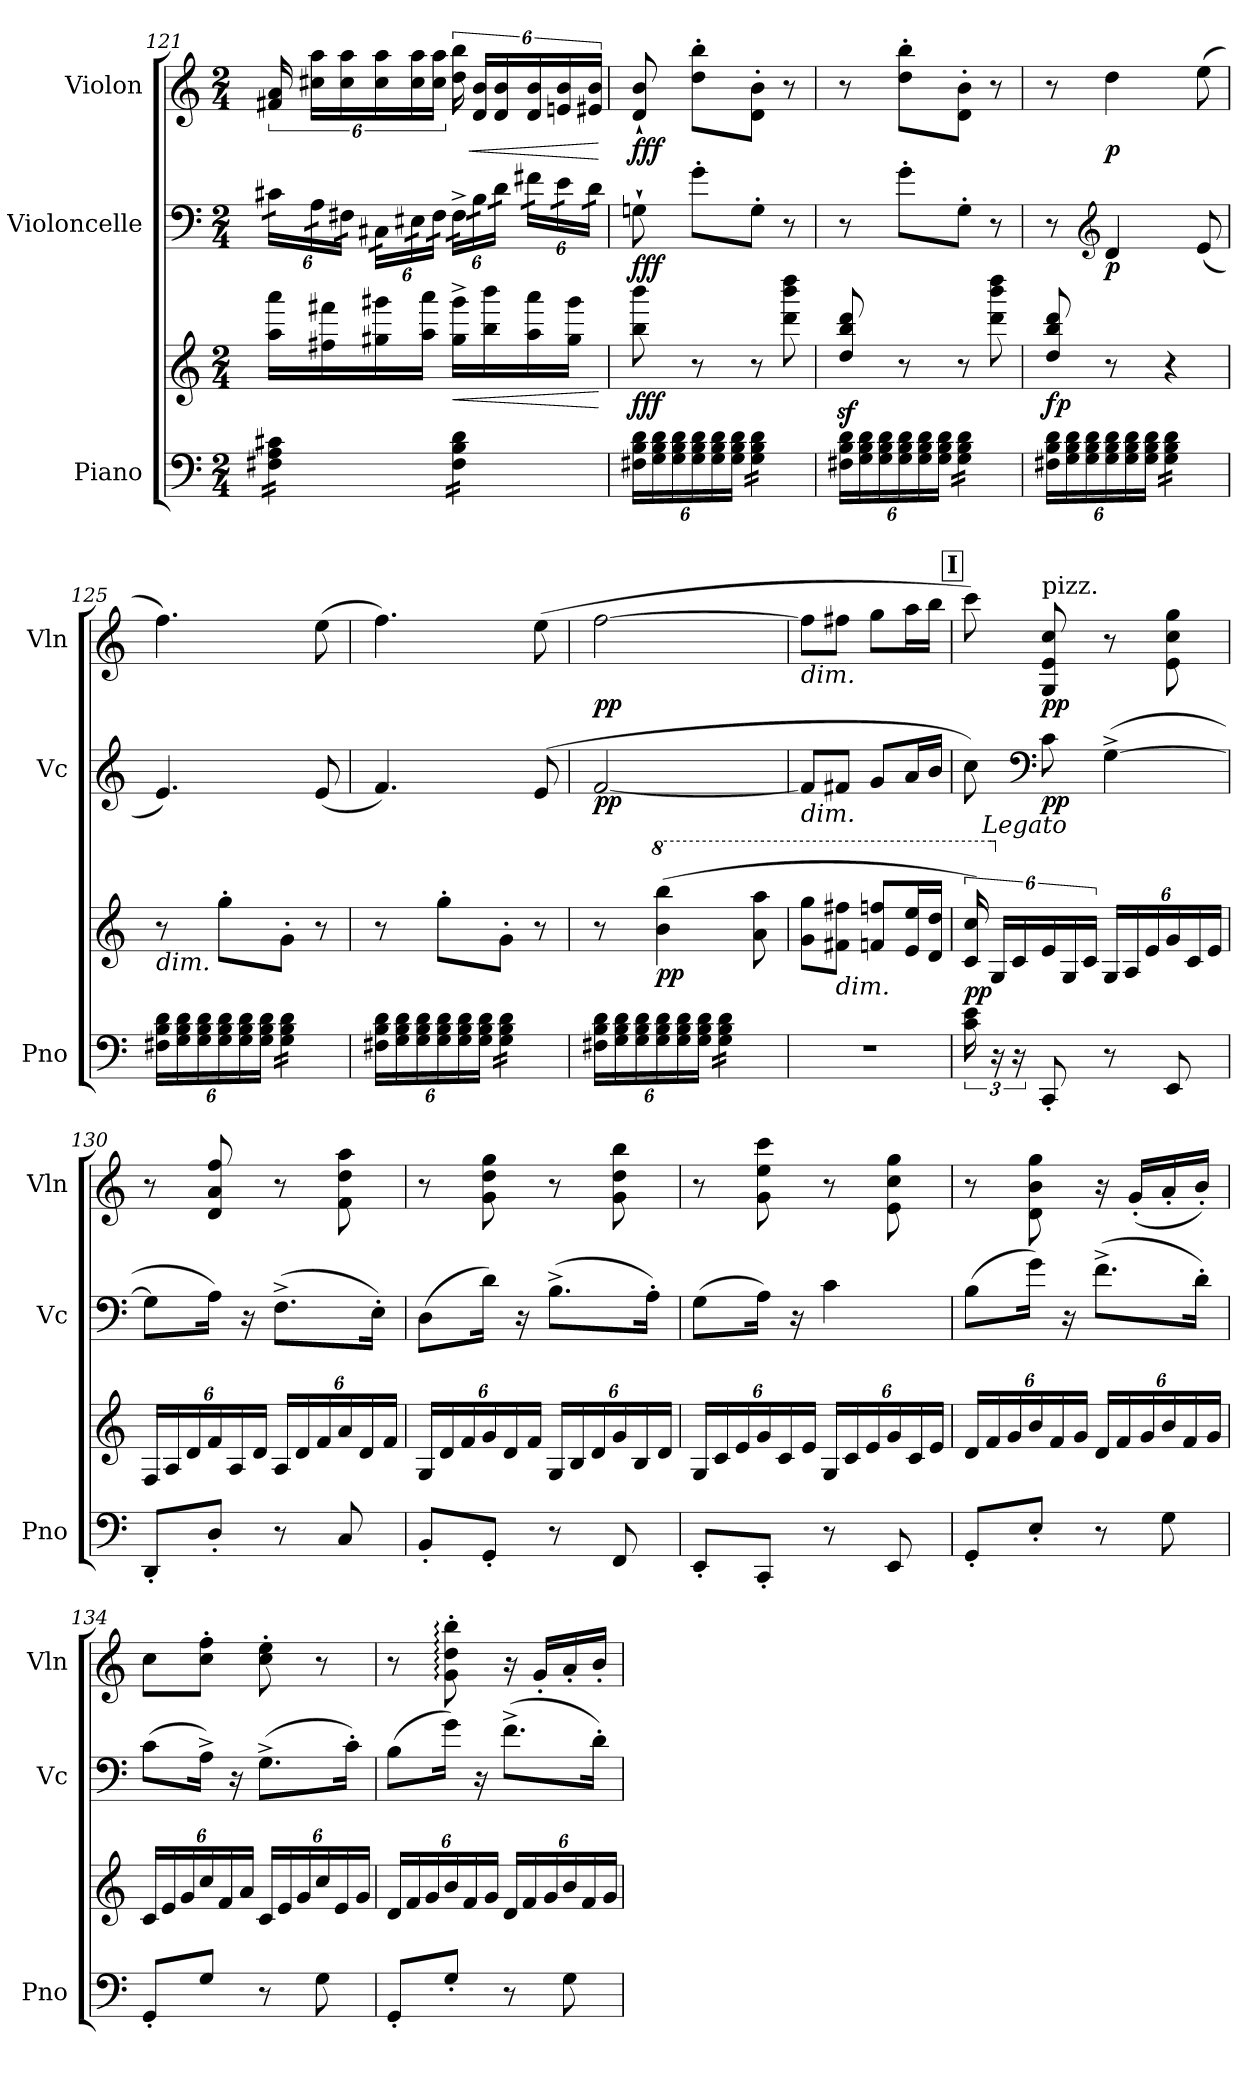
**kern	**kern	**dynam	**kern	**dynam	**kern	**dynam
*part3	*part3	*part3	*part2	*part2	*part1	*part1
*staff4	*staff3	*staff3/4	*staff2	*staff2	*staff1	*staff1
*I"Piano	*	*	*I"Violoncelle	*	*I"Violon	*
*I'Pno	*	*	*I'Vc	*	*I'Vln	*
*clefF4	*clefG2	*	*clefF4	*	*clefG2	*
*k[]	*k[]	*	*k[]	*	*k[]	*
*M2/4	*M2/4	*	*M2/4	*	*M2/4	*
*Xbrackettup	*	*	*Xbrackettup	*	*	*
=121	=121	=121	=121	=121	=121	=121
*tremolo	*	*	*	*	*	*
*	*	*	*tremolo	*	*	*
24F#X\ 24A\ 24c#X\LL	16aa\ 16aaa\LL	.	48c#X\LLL	.	24f#X/ 24a/	.
.	.	.	48c#X\	.	.	.
24F#X\ 24A\ 24c#X\	.	.	48A\	.	24cc#X\ 24aa\LL	.
.	16ff#X\ 16fff#X\	.	48A\	.	.	.
24F#X\ 24A\ 24c#X\	.	.	48F#X\	.	24cc#\ 24aa\	.
.	.	.	48F#X\JJJ	.	.	.
*	*	*	*	*	*Xbrackettup	*
24F#\ 24A\ 24c#\	16gg#X\ 16ggg#X\	.	48C#X\LLL	.	24cc#\ 24aa\	.
.	.	.	48C#X\	.	.	.
24F#\ 24A\ 24c#\	.	.	48E#X\	.	24cc#\ 24aa\	.
.	16aa\ 16aaa\JJ	.	48E#X\	.	.	.
24F#\ 24A\ 24c#\JJ	.	.	48F#\	.	24cc#\ 24aa\JJ	.
.	.	.	48F#\JJJ	.	.	.
!	!	!LO:HP:b	!	!	!	!
*	*	*	*	*	*brackettup	*
24F#\ 24B\ 24d\LL	16gg#\^ 16ggg#\^LL	<	48F#^\LLL	.	24dd\ 24bb\	.
.	.	.	48F#^\	.	.	.
!	!	!	!	!	!	!LO:HP:b
24F#\ 24B\ 24d\	.	.	48B\	.	24d/ 24b/LL	<
.	16bb\ 16bbb\	.	48B\	.	.	.
24F#\ 24B\ 24d\	.	.	48d\	.	24d/ 24b/	.
.	.	.	48d\JJJ	.	.	.
*	*	*	*	*	*Xbrackettup	*
24F#\ 24B\ 24d\	16aa\ 16aaa\	.	48f#X\LLL	.	24d/ 24b/	.
.	.	.	48f#X\	.	.	.
24F#\ 24B\ 24d\	.	.	48e\	.	24en/ 24b/	.
.	16gg#\ 16ggg#\JJ	.	48e\	.	.	.
24F#\ 24B\ 24d\JJ	.	.	48d\	.	24e#X/ 24b/JJ	.
*Xtremolo	*	*	*	*	*	*
.	.	.	48d\JJJ	.	.	.
*	*	*	*Xtremolo	*	*	*
.	.	[	.	.	.	[
=122	=122	=122	=122	=122	=122	=122
!	!	!LO:DY:b	!	!LO:DY:b	!	!LO:DY:b
24F#X\ 24B\ 24d\LL	8bb\ 8bbb\	fff	8Gn`\	fff	8d/` 8b/`	fff
24G\ 24B\ 24d\	.	.	.	.	.	.
24G\ 24B\ 24d\	.	.	.	.	.	.
24G\ 24B\ 24d\	8r	.	8g'\L	.	8dd\' 8bb\'L	.
24G\ 24B\ 24d\	.	.	.	.	.	.
24G\ 24B\ 24d\JJ	.	.	.	.	.	.
*tremolo	*	*	*	*	*	*
24G\ 24B\ 24d\LL	8r	.	8G'\J	.	8d\' 8b\'J	.
24G\ 24B\ 24d\	.	.	.	.	.	.
24G\ 24B\ 24d\	.	.	.	.	.	.
24G\ 24B\ 24d\	8ddd\ 8bbb\ 8dddd\	.	8r	.	8r	.
24G\ 24B\ 24d\	.	.	.	.	.	.
24G\ 24B\ 24d\JJ	.	.	.	.	.	.
*Xtremolo	*	*	*	*	*	*
!!LO:PB:g=z
=123	=123	=123	=123	=123	=123	=123
24F#X\ 24B\ 24d\LL	8dd/z< 8bb/z< 8ddd/z<	.	8r	.	8r	.
24G\ 24B\ 24d\	.	.	.	.	.	.
24G\ 24B\ 24d\	.	.	.	.	.	.
24G\ 24B\ 24d\	8r	.	8g'\L	.	8dd\' 8bb\'L	.
24G\ 24B\ 24d\	.	.	.	.	.	.
24G\ 24B\ 24d\JJ	.	.	.	.	.	.
*tremolo	*	*	*	*	*	*
24G\ 24B\ 24d\LL	8r	.	8G'\J	.	8d\' 8b\'J	.
24G\ 24B\ 24d\	.	.	.	.	.	.
24G\ 24B\ 24d\	.	.	.	.	.	.
24G\ 24B\ 24d\	8ddd\ 8bbb\ 8dddd\	.	8r	.	8r	.
24G\ 24B\ 24d\	.	.	.	.	.	.
24G\ 24B\ 24d\JJ	.	.	.	.	.	.
*Xtremolo	*	*	*	*	*	*
=124	=124	=124	=124	=124	=124	=124
!	!	!LO:DY:b	!	!	!	!
24F#X\ 24B\ 24d\LL	8dd/ 8bb/ 8ddd/	fp	8r	.	8r	.
24G\ 24B\ 24d\	.	.	.	.	.	.
24G\ 24B\ 24d\	.	.	.	.	.	.
*	*	*	*clefG2	*	*	*
!	!	!	!	!LO:DY:b	!	!LO:DY:b
24G\ 24B\ 24d\	8r	.	4d/	p	4dd\	p
24G\ 24B\ 24d\	.	.	.	.	.	.
24G\ 24B\ 24d\JJ	.	.	.	.	.	.
*tremolo	*	*	*	*	*	*
24G\ 24B\ 24d\LL	4r	.	.	.	.	.
24G\ 24B\ 24d\	.	.	.	.	.	.
24G\ 24B\ 24d\	.	.	.	.	.	.
24G\ 24B\ 24d\	.	.	(<8e/	.	(>8ee\	.
24G\ 24B\ 24d\	.	.	.	.	.	.
24G\ 24B\ 24d\JJ	.	.	.	.	.	.
*Xtremolo	*	*	*	*	*	*
=125	=125	=125	=125	=125	=125	=125
!	!LO:TX:b:i:t=dim.	!	!	!	!	!
24F#X\ 24B\ 24d\LL	8r	.	4.e/)	.	4.ff\)	.
24G\ 24B\ 24d\	.	.	.	.	.	.
24G\ 24B\ 24d\	.	.	.	.	.	.
24G\ 24B\ 24d\	8gg'\L	.	.	.	.	.
24G\ 24B\ 24d\	.	.	.	.	.	.
24G\ 24B\ 24d\JJ	.	.	.	.	.	.
*tremolo	*	*	*	*	*	*
24G\ 24B\ 24d\LL	8g'\J	.	.	.	.	.
24G\ 24B\ 24d\	.	.	.	.	.	.
24G\ 24B\ 24d\	.	.	.	.	.	.
24G\ 24B\ 24d\	8r	.	(<8e/	.	(>8ee\	.
24G\ 24B\ 24d\	.	.	.	.	.	.
24G\ 24B\ 24d\JJ	.	.	.	.	.	.
*Xtremolo	*	*	*	*	*	*
=126	=126	=126	=126	=126	=126	=126
24F#X\ 24B\ 24d\LL	8r	.	4.f/)	.	4.ff\)	.
24G\ 24B\ 24d\	.	.	.	.	.	.
24G\ 24B\ 24d\	.	.	.	.	.	.
24G\ 24B\ 24d\	8gg'\L	.	.	.	.	.
24G\ 24B\ 24d\	.	.	.	.	.	.
24G\ 24B\ 24d\JJ	.	.	.	.	.	.
*tremolo	*	*	*	*	*	*
24G\ 24B\ 24d\LL	8g'\J	.	.	.	.	.
24G\ 24B\ 24d\	.	.	.	.	.	.
24G\ 24B\ 24d\	.	.	.	.	.	.
24G\ 24B\ 24d\	8r	.	(>8e/	.	(>8ee\	.
24G\ 24B\ 24d\	.	.	.	.	.	.
24G\ 24B\ 24d\JJ	.	.	.	.	.	.
*Xtremolo	*	*	*	*	*	*
!!LO:LB:g=z
=127	=127	=127	=127	=127	=127	=127
!	!	!	!	!LO:DY:b	!	!LO:DY:b
24F#X\ 24B\ 24d\LL	8r	.	[2f/	pp	[2ff\	pp
24G\ 24B\ 24d\	.	.	.	.	.	.
24G\ 24B\ 24d\	.	.	.	.	.	.
*	*8va	*	*	*	*	*
!	!	!LO:DY:b	!	!	!	!
24G\ 24B\ 24d\	(>4bb\ 4bbb\	pp	.	.	.	.
24G\ 24B\ 24d\	.	.	.	.	.	.
24G\ 24B\ 24d\JJ	.	.	.	.	.	.
*tremolo	*	*	*	*	*	*
24G\ 24B\ 24d\LL	.	.	.	.	.	.
24G\ 24B\ 24d\	.	.	.	.	.	.
24G\ 24B\ 24d\	.	.	.	.	.	.
24G\ 24B\ 24d\	8aa\ 8aaa\	.	.	.	.	.
24G\ 24B\ 24d\	.	.	.	.	.	.
24G\ 24B\ 24d\JJ	.	.	.	.	.	.
*Xtremolo	*	*	*	*	*	*
=128	=128	=128	=128	=128	=128	=128
!	!	!	!	!	!LO:TX:b:i:t=dim.	!
!	!	!	!LO:TX:b:i:t=dim.	!	!	!
2r	8gg\ 8ggg\L	.	8f/L]	.	8ff\L]	.
!	!LO:TX:b:i:t=dim.	!	!	!	!	!
.	8ff#X\ 8fff#X\J	.	8f#X/J	.	8ff#X\J	.
.	8ffn/ 8fffn/L	.	8g/L	.	8gg\L	.
.	16ee/ 16eee/L	.	16a/L	.	16aa\L	.
.	16dd/ 16ddd/JJ	.	16b/JJ	.	16bb\JJ	.
!!LO:REH:place=s1:a:B:fs=14:t=I
=129	=129	=129	=129	=129	=129	=129
*brackettup	*	*	*	*	*	*
!	!	!LO:DY:b	!	!	!	!
24c\ 24e\	24cc/ 24ccc/)	pp	8cc\)	.	8ccc\)	.
*	*X8va	*	*	*	*	*
!	!LO:TX:a:i:t=Legato	!	!	!	!	!
24r	24G/LL	.	.	.	.	.
24r	24c/	.	.	.	.	.
*	*	*	*clefF4	*	*	*
*	*Xbrackettup	*	*	*	*	*
!	!	!	!	!	!LO:TX:a:t=pizz.	!
!	!	!	!	!LO:DY:b	!	!LO:DY:b
8CC'/	24e/	.	8c\	pp	8G/ 8e/ 8cc/	pp
.	24G/	.	.	.	.	.
.	24c/JJ	.	.	.	.	.
8r	24G/LL	.	(>[4G^\	.	8r	.
.	24A/	.	.	.	.	.
.	24e/	.	.	.	.	.
8EE/	24g/	.	.	.	8e\ 8cc\ 8gg\	.
.	24c/	.	.	.	.	.
.	24e/JJ	.	.	.	.	.
=130	=130	=130	=130	=130	=130	=130
8DD'/L	24F/LL	.	8G\L]	.	8r	.
.	24A/	.	.	.	.	.
.	24d/	.	.	.	.	.
8D'/J	24f/	.	16A\Jk)	.	8d/ 8a/ 8ff/	.
.	24A/	.	.	.	.	.
.	.	.	16r	.	.	.
.	24d/JJ	.	.	.	.	.
8r	24A/LL	.	(>8.F^\L	.	8r	.
.	24d/	.	.	.	.	.
.	24f/	.	.	.	.	.
8C/	24a/	.	.	.	8f\ 8dd\ 8aa\	.
.	24d/	.	.	.	.	.
.	.	.	16E'\Jk)	.	.	.
.	24f/JJ	.	.	.	.	.
!!LO:LB:g=z
=131	=131	=131	=131	=131	=131	=131
8BB'/L	24G/LL	.	(>8D\L	.	8r	.
.	24d/	.	.	.	.	.
.	24f/	.	.	.	.	.
8GG'/J	24g/	.	16d\Jk)	.	8g\ 8dd\ 8gg\	.
.	24d/	.	.	.	.	.
.	.	.	16r	.	.	.
.	24f/JJ	.	.	.	.	.
8r	24G/LL	.	(>8.B^\L	.	8r	.
.	24B/	.	.	.	.	.
.	24d/	.	.	.	.	.
8FF/	24g/	.	.	.	8g\ 8dd\ 8bb\	.
.	24B/	.	.	.	.	.
.	.	.	16A'\Jk)	.	.	.
.	24d/JJ	.	.	.	.	.
=132	=132	=132	=132	=132	=132	=132
8EE'/L	24G/LL	.	(>8G\L	.	8r	.
.	24c/	.	.	.	.	.
.	24e/	.	.	.	.	.
8CC'/J	24g/	.	16A\Jk)	.	8g\ 8ee\ 8ccc\	.
.	24c/	.	.	.	.	.
.	.	.	16r	.	.	.
.	24e/JJ	.	.	.	.	.
8r	24G/LL	.	4c\	.	8r	.
.	24c/	.	.	.	.	.
.	24e/	.	.	.	.	.
8EE/	24g/	.	.	.	8e\ 8cc\ 8gg\	.
.	24c/	.	.	.	.	.
.	24e/JJ	.	.	.	.	.
=133	=133	=133	=133	=133	=133	=133
8GG'/L	24d/LL	.	(>8B\L	.	8r	.
.	24f/	.	.	.	.	.
.	24g/	.	.	.	.	.
8E'/J	24b/	.	16g\Jk)	.	8d\ 8b\ 8gg\	.
.	24f/	.	.	.	.	.
.	.	.	16r	.	.	.
.	24g/JJ	.	.	.	.	.
8r	24d/LL	.	(>8.f^\L	.	16r	.
.	24f/	.	.	.	.	.
.	.	.	.	.	(<16g'/LL	.
.	24g/	.	.	.	.	.
8G\	24b/	.	.	.	16a'/	.
.	24f/	.	.	.	.	.
.	.	.	16d'\Jk)	.	16b'/JJ)	.
.	24g/JJ	.	.	.	.	.
=134	=134	=134	=134	=134	=134	=134
8GG'/L	24c/LL	.	(>8c\L	.	8cc\L	.
.	24e/	.	.	.	.	.
.	24g/	.	.	.	.	.
8G/J	24cc/	.	16A^\Jk)	.	8cc\' 8ff\'J	.
.	24f/	.	.	.	.	.
.	.	.	16r	.	.	.
.	24a/JJ	.	.	.	.	.
8r	24c/LL	.	(>8.G^\L	.	8cc\' 8ee\'	.
.	24e/	.	.	.	.	.
.	24g/	.	.	.	.	.
8G\	24cc/	.	.	.	8r	.
.	24e/	.	.	.	.	.
.	.	.	16c'\Jk)	.	.	.
.	24g/JJ	.	.	.	.	.
!!LO:PB:g=z
=135	=135	=135	=135	=135	=135	=135
8GG'/L	24d/LL	.	(>8B\L	.	8r	.
.	24f/	.	.	.	.	.
.	24g/	.	.	.	.	.
8G'/J	24b/	.	16g\Jk)	.	8g\:' 8dd\:' 8bb\:'	.
.	24f/	.	.	.	.	.
.	.	.	16r	.	.	.
.	24g/JJ	.	.	.	.	.
8r	24d/LL	.	(>8.f^\L	.	16r	.
.	24f/	.	.	.	.	.
.	.	.	.	.	16g'/LL	.
.	24g/	.	.	.	.	.
8G\	24b/	.	.	.	16a'/	.
.	24f/	.	.	.	.	.
.	.	.	16d'\Jk)	.	16b'/JJ	.
.	24g/JJ	.	.	.	.	.
=	=	=	=	=	=	=
*-	*-	*-	*-	*-	*-	*-
